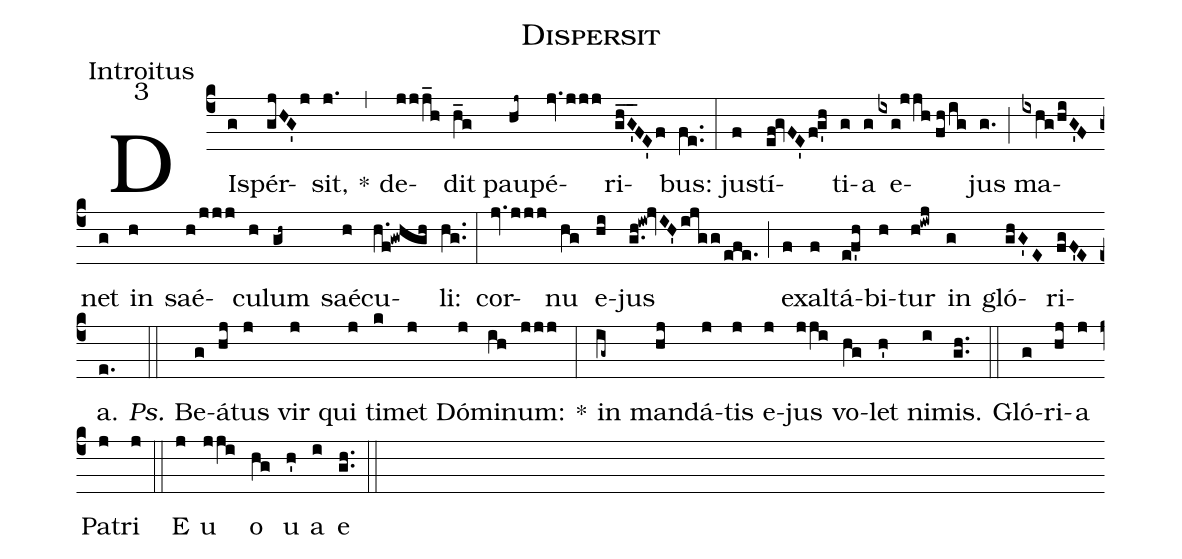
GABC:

name:Dispersit;
office-part:Introitus;
mode:3;
%%
name:Dispersit;
office-part:Introitus;
mode:3;
book:Graduale Romanum, 1961, p. 576 & The Liber Usualis, 1961, p. 1607;
transcriber:Andrew Hinkley;
%%
(c4) DIs(g)pér(gjHG'j)sit,(j.) *(,) de(jjj_h)dit(h_g) pau(hj~)pé(jv.jjj)ri(gh_G'_FE'f)bus:(fe..) (:) ju(f)stí(ef!gvFE'f!g'h)ti(g)a(g) e(ixg!jjh//fh/ig)jus(g.) (;) ma(ixhg/hiG'F)net(g) in(h) saé(h/jjj)cu(h)lum(gh~) saé(h)cu(h.f!gwhgh)li:(hg..) (:) cor(jv.jjj)nu(hg) e(hi)jus(g.h!iw!jvIH'ijgg/efe.) (;) ex(f)al(f)tá(e!f'h)bi(h)tur(h!iwj) in(g) gló(ghG'E)ri(fgF'E)a.(e.) <i>Ps.</i>(::) Be(g)á(hj)tus(j) vir(j) qui(j) ti(k)met(j) Dó(j)mi(ih)num:(jjj) *(:) in(ig~) man(hj)dá(j)tis(j) e(j)jus(jji) vo(hg)let(h') ni(i)mis.(gh..) (::) Gló(g)ri(hj)a(j) Pa(j)tri(j) (::) E(j) u(jji) o(hg) u(h') a(i) e(gh..) (::)
